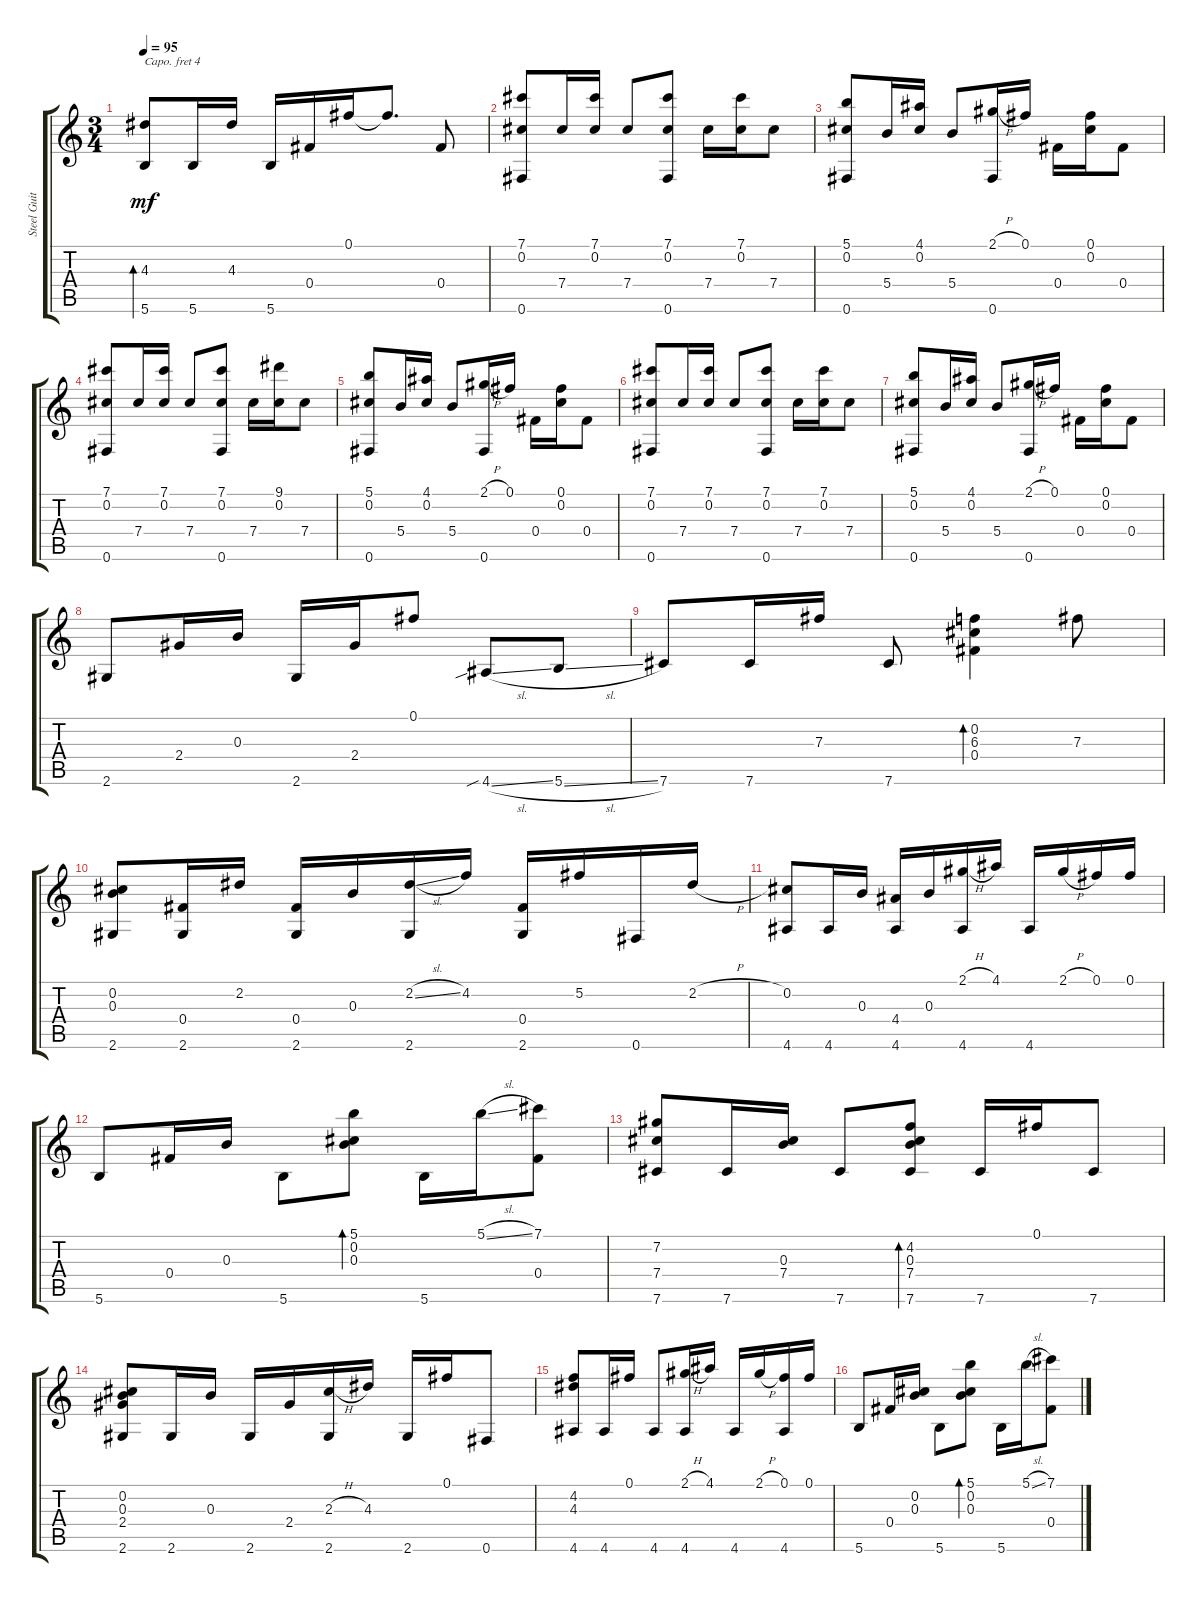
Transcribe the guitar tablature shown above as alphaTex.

\track ("Steel Guitar" "Steel Guit") {instrument acousticguitarsteel}
\staff {score tabs}
\capo 4
\tuning (D4 A3 G3 D3 G2 D2) {hide}
\ts (3 4)
\tempo 95
\clef g2
\ks c
(4.3 5.6).8{bd 60 dy mf} 5.6.16 4.3.16 5.6.16 0.4.16 0.1.16 0.1{t}.8{d} 0.4.8 |
(7.1 0.2 0.6).8 7.4.16 (7.1 0.2).16 7.4.8 (7.1 0.2 0.6).8 7.4.16 (7.1 0.2).16 7.4.8 |
(5.1 0.2 0.6).8 5.4.16 (4.1 0.2).16 5.4.8 (2.1{h} 0.6).16 0.1.16 0.4.16 (0.1 0.2).16 0.4.8 |
(7.1 0.2 0.6).8 7.4.16 (7.1 0.2).16 7.4.8 (7.1 0.2 0.6).8 7.4.16 (9.1 0.2).16 7.4.8 |
(5.1 0.2 0.6).8 5.4.16 (4.1 0.2).16 5.4.8 (2.1{h} 0.6).16 0.1.16 0.4.16 (0.1 0.2).16 0.4.8 |
(7.1 0.2 0.6).8 7.4.16 (7.1 0.2).16 7.4.8 (7.1 0.2 0.6).8 7.4.16 (7.1 0.2).16 7.4.8 |
(5.1 0.2 0.6).8 5.4.16 (4.1 0.2).16 5.4.8 (2.1{h} 0.6).16 0.1.16 0.4.16 (0.1 0.2).16 0.4.8 |
2.6.8 2.4.16 0.3.16 2.6.16 2.4.16 0.1.8 4.6{sib sl}.8 5.6{sl}.8 |
7.6.8 7.6.16 7.3.16 7.6.8 (0.2 6.3 0.4).4{bd 60} 7.3.8 |
(0.2 0.3 2.6).8 (0.4 2.6).16 2.2.16 (0.4 2.6).16 0.3.16 (2.2{sl} 2.6).16 4.2.16 (0.4 2.6).16 5.2.16 0.6.16 2.2{h}.16 |
(0.2 4.6).8 4.6.16 0.3.16 (4.4 4.6).16 0.3.16 (2.1{h} 4.6).16 4.1.16 4.6.16 2.1{h}.16 0.1.16 0.1.16 |
5.6.8 0.4.16 0.3.16 5.6.8 (5.1 0.2 0.3).8{bd 60} 5.6.16 5.1{sl}.16 (7.1 0.4).8 |
(7.2 7.4 7.6).8 7.6.16 (0.3 7.4).16 7.6.8 (4.2 0.3 7.4 7.6).8{bd 60} 7.6.16 0.1.16 7.6.8 |
(0.2 0.3 2.4 2.6).8 2.6.16 0.3.16 2.6.16 2.4.16 (2.3{h} 2.6).16 4.3.16 2.6.16 0.1.16 0.6.8 |
(4.2 4.3 4.6).8 4.6.16 0.1.16 4.6.8 (2.1{h} 4.6).16 4.1.16 4.6.16 2.1{h}.16 (0.1 4.6).16 0.1.16 |
5.6.8 0.4.16 (0.2 0.3).16 5.6.8 (5.1 0.2 0.3).8{bd 60} 5.6.16 5.1{sl}.16 (7.1 0.4).8
